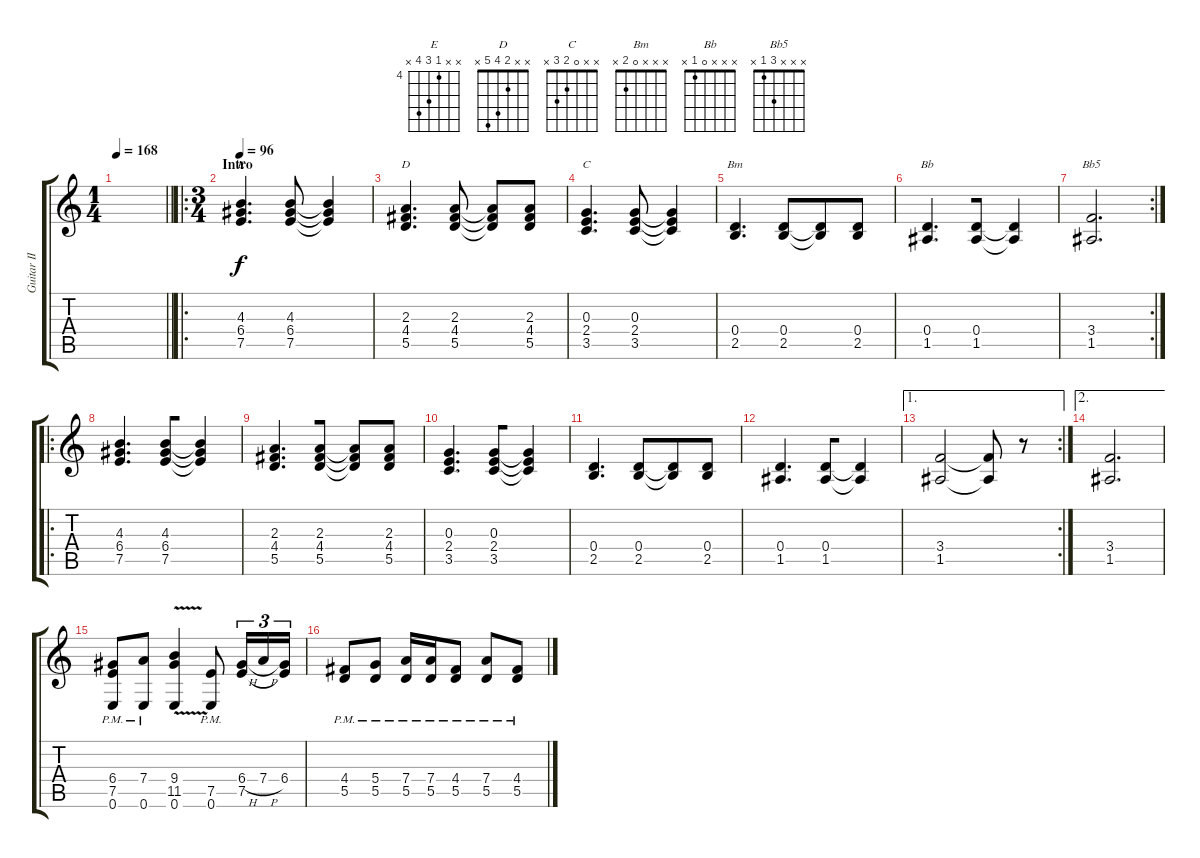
\track ("Guitar II" "Guitar II") {instrument acousticguitarsteel}
\staff {score tabs}
\tuning (E4 B3 G3 D3 A2 E2) {hide}
\chord ("E" x x 4 6 7 x) {firstfret 4}
\chord ("D" x x 2 4 5 x)
\chord ("C" x x 0 2 3 x)
\chord ("Bm" x x x 0 2 x)
\chord ("Bb" x x x 0 1 x)
\chord ("Bb5" x x x 3 1 x)
\ts (1 4)
\tempo 168
\clef g2
\barLineRight lightlight
\ks c
|
\ro
\ts (3 4)
\section ("" "Intro")
\tempo 96
(4.3 6.4 7.5).4{d ch "E"} (4.3 6.4 7.5).8 (4.3{t} 6.4{t} 7.5{t}).4 |
(2.3 4.4 5.5).4{d ch "D"} (2.3 4.4 5.5).8 (2.3{t} 4.4{t} 5.5{t}).8{beam merge} (2.3 4.4 5.5).8 |
(0.3 2.4 3.5).4{d ch "C"} (0.3 2.4 3.5).8 (0.3{t} 2.4{t} 3.5{t}).4 |
(0.4 2.5).4{d ch "Bm" beam merge} (0.4 2.5).8{beam merge} (0.4{t} 2.5{t}).8{beam merge} (0.4 2.5).8 |
(0.4 1.5).4{d ch "Bb" beam merge} (0.4 1.5).8 (0.4{t} 1.5{t}).4 |
\rc 2
(3.4 1.5).2{d ch "Bb5"} |
\ro
(4.3 6.4 7.5).4{d instrument acousticguitarsteel} (4.3 6.4 7.5).8{beam merge} (4.3{t} 6.4{t} 7.5{t}).4 |
(2.3 4.4 5.5).4{d beam merge} (2.3 4.4 5.5).8 (2.3{t} 4.4{t} 5.5{t}).8{beam merge} (2.3 4.4 5.5).8 |
(0.3 2.4 3.5).4{d beam merge} (0.3 2.4 3.5).8{beam merge} (0.3{t} 2.4{t} 3.5{t}).4 |
(0.4 2.5).4{d instrument overdrivenguitar beam merge} (0.4 2.5).8{beam merge} (0.4{t} 2.5{t}).8{beam merge} (0.4 2.5).8 |
(0.4 1.5).4{d} (0.4 1.5).8{beam merge} (0.4{t} 1.5{t}).4 |
\ae 1
\rc 2
(3.4 1.5).2 (3.4{t} 1.5{t}).8 r.8 |
\ae 2
(3.4 1.5).2{d} |
(6.4{pm} 7.5{pm} 0.6).8 (7.4{pm} 0.6).8 (9.4{v} 11.5{v} 0.6).4 (7.5{pm} 0.6{pm}).8 (6.4{h} 7.5).16{tu (3 2)} 7.4{h}.16{tu (3 2)} (6.4 7.5{t}).16{tu (3 2)} |
(4.4{pm} 5.5{pm}).8 (5.4{pm} 5.5{pm}).8 (7.4{pm} 5.5{pm}).16 (7.4{pm} 5.5{pm}).16 (4.4{pm} 5.5{pm}).8 (7.4{pm} 5.5{pm}).8 (4.4{pm} 5.5{pm}).8
